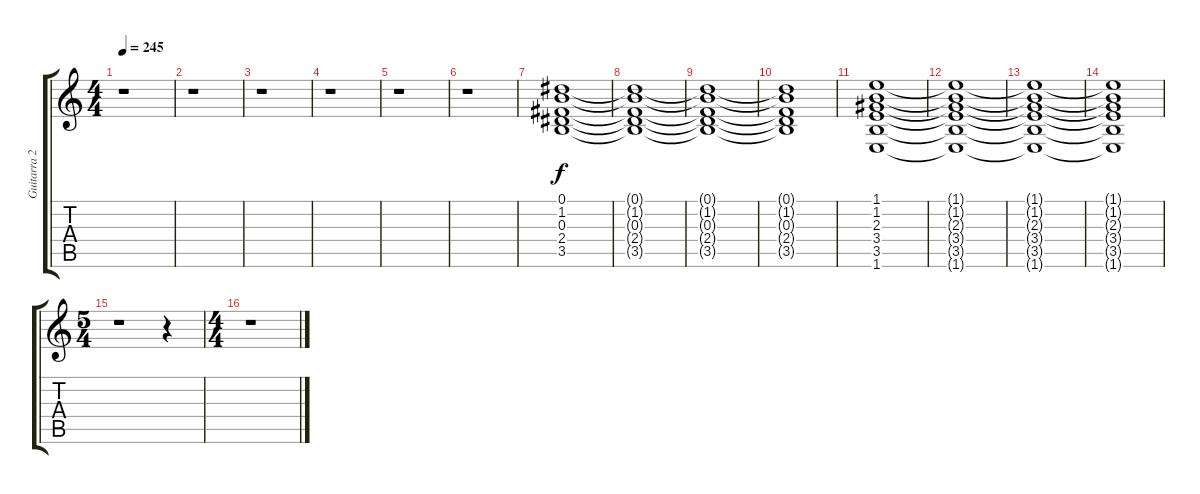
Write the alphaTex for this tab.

\track ("Guitarra 2" "Guitarra 2") {instrument acousticguitarsteel}
\staff {score tabs}
\tuning (Eb4 Bb3 Gb3 Db3 Ab2 Eb2) {hide}
\ts (4 4)
\tempo 245
\clef g2
\ks c
r.1{dy f} |
r.1 |
r.1 |
r.1 |
r.1 |
r.1 |
(0.1 1.2 0.3 2.4 3.5).1 |
(0.1{t} 1.2{t} 0.3{t} 2.4{t} 3.5{t}).1 |
(0.1{t} 1.2{t} 0.3{t} 2.4{t} 3.5{t}).1 |
(0.1{t} 1.2{t} 0.3{t} 2.4{t} 3.5{t}).1 |
(1.1 1.2 2.3 3.4 3.5 1.6).1 |
(1.1{t} 1.2{t} 2.3{t} 3.4{t} 3.5{t} 1.6{t}).1 |
(1.1{t} 1.2{t} 2.3{t} 3.4{t} 3.5{t} 1.6{t}).1 |
(1.1{t} 1.2{t} 2.3{t} 3.4{t} 3.5{t} 1.6{t}).1 |
\ts (5 4)
r.1 r.4 |
\ts (4 4)
r.1
